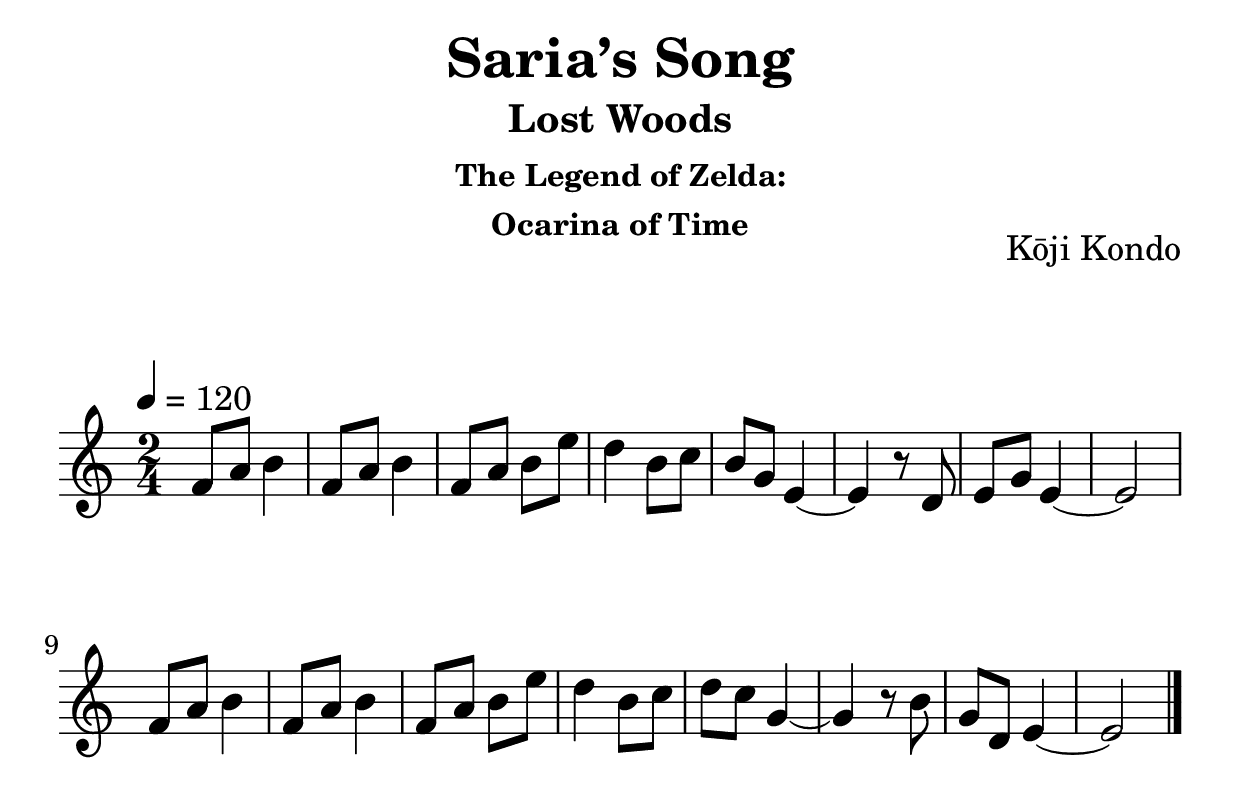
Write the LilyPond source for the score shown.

\version "2.20.0"

\include "header.ily"

title = "Saria’s Song"
subtitle = "Lost Woods"

song = \relative c'' {
  \tempo 4 = 120
  \time 2/4

  f8 a b4 | % 1
  f8 a b4 | % 2
  f8 a b e | % 3
  d4 b8 c | % 4
  b g e4~ | % 5
  e r8 d | % 6
  e g e4~ | % 7
  e2 | % 8
  \break
  f8 a b4 | % 9
  f8 a b4 | % 10
  f8 a b e | % 11
  d4 b8 c | % 12
  d c g4~ | % 13
  g r8 b | % 14
  g d e4~ | % 15
  e2 \bar "|." % 16
}


\header {
  title = \title
  #(define subtitle (if (defined? 'subtitle) subtitle))
  subsubtitle = \markup \center-column { "The Legend of Zelda:" "Ocarina of Time" }
}

\include "articulate.ly"

staff = \new Staff \with { midiInstrument = "ocarina" } {
  \clef "treble^8"
  \song
}

\score {
  \staff

  \layout {
    \context {
      \Score
      \omit ClefModifier
    }
  }
}

\score {
  \unfoldRepeats \articulate \staff

  \midi {}
}

